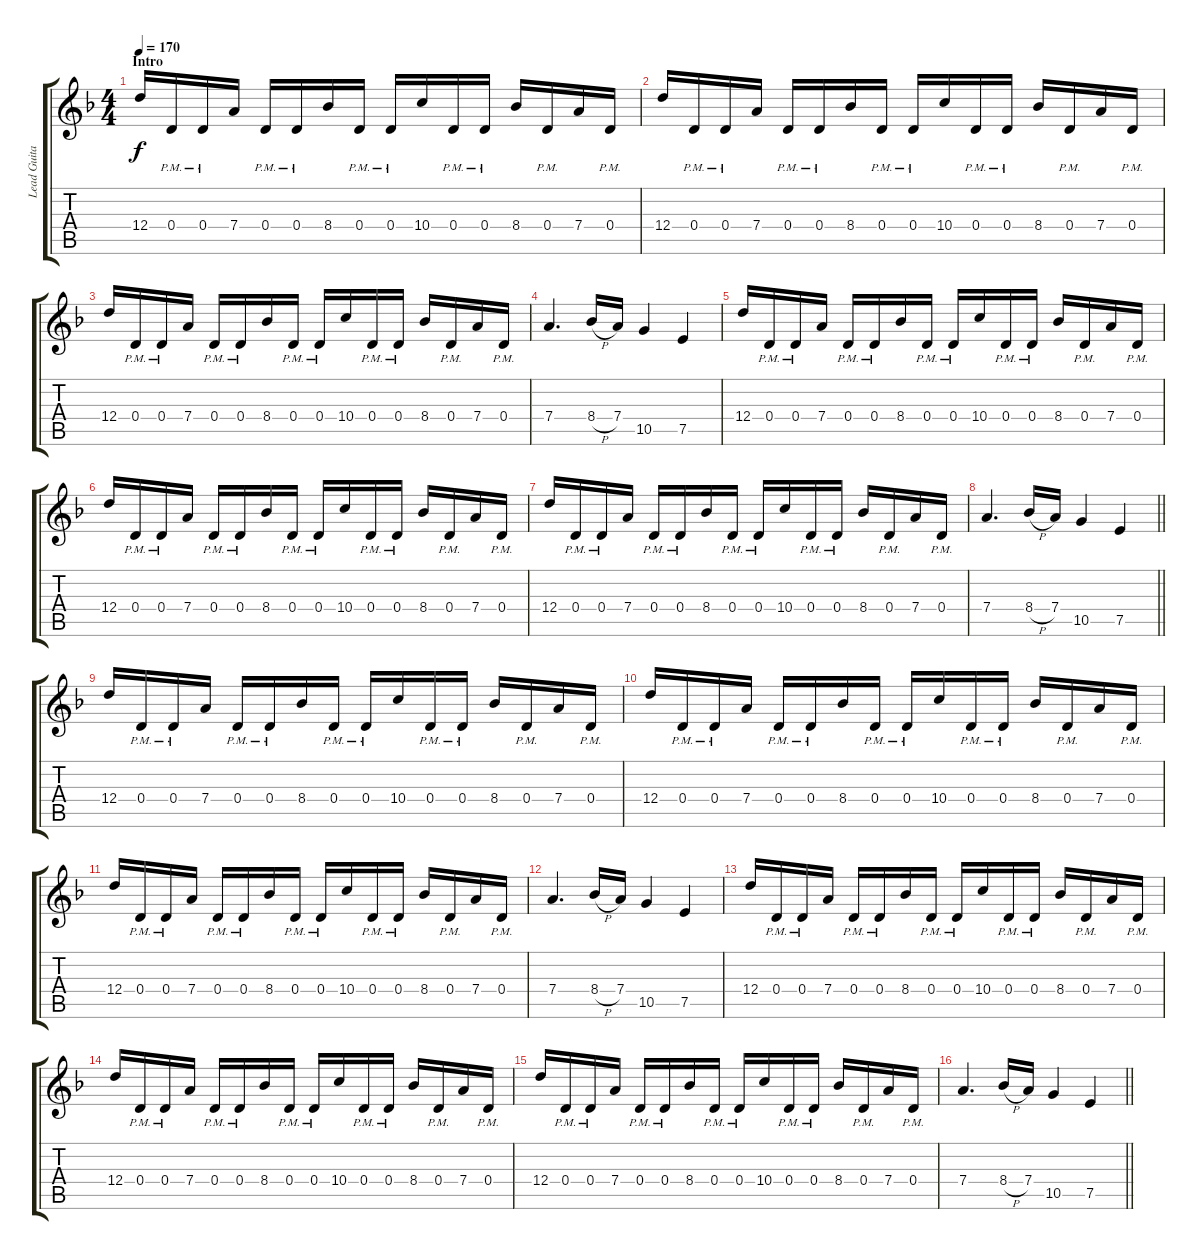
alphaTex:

\track ("Lead Guitar 1: Juha-Pekka Alanen" "Lead Guita") {instrument overdrivenguitar}
\staff {score tabs}
\tuning (E4 B3 G3 D3 A2 E2) {hide}
\ts (4 4)
\section ("" "Intro")
\tempo 170
\clef g2
\ks dminor
12.4.16{dy f instrument overdrivenguitar} 0.4{pm}.16 0.4{pm}.16 7.4.16 0.4{pm}.16 0.4{pm}.16 8.4.16 0.4{pm}.16 0.4{pm}.16 10.4.16 0.4{pm}.16 0.4{pm}.16 8.4.16 0.4{pm}.16 7.4.16 0.4{pm}.16 |
12.4.16 0.4{pm}.16 0.4{pm}.16 7.4.16 0.4{pm}.16 0.4{pm}.16 8.4.16 0.4{pm}.16 0.4{pm}.16 10.4.16 0.4{pm}.16 0.4{pm}.16 8.4.16 0.4{pm}.16 7.4.16 0.4{pm}.16 |
12.4.16 0.4{pm}.16 0.4{pm}.16 7.4.16 0.4{pm}.16 0.4{pm}.16 8.4.16 0.4{pm}.16 0.4{pm}.16 10.4.16 0.4{pm}.16 0.4{pm}.16 8.4.16 0.4{pm}.16 7.4.16 0.4{pm}.16 |
7.4.4{d} 8.4{h}.16 7.4.16 10.5.4 7.5.4 |
12.4.16 0.4{pm}.16 0.4{pm}.16 7.4.16 0.4{pm}.16 0.4{pm}.16 8.4.16 0.4{pm}.16 0.4{pm}.16 10.4.16 0.4{pm}.16 0.4{pm}.16 8.4.16 0.4{pm}.16 7.4.16 0.4{pm}.16 |
12.4.16 0.4{pm}.16 0.4{pm}.16 7.4.16 0.4{pm}.16 0.4{pm}.16 8.4.16 0.4{pm}.16 0.4{pm}.16 10.4.16 0.4{pm}.16 0.4{pm}.16 8.4.16 0.4{pm}.16 7.4.16 0.4{pm}.16 |
12.4.16 0.4{pm}.16 0.4{pm}.16 7.4.16 0.4{pm}.16 0.4{pm}.16 8.4.16 0.4{pm}.16 0.4{pm}.16 10.4.16 0.4{pm}.16 0.4{pm}.16 8.4.16 0.4{pm}.16 7.4.16 0.4{pm}.16 |
\barLineRight lightlight
7.4.4{d} 8.4{h}.16 7.4.16 10.5.4 7.5.4 |
12.4.16 0.4{pm}.16 0.4{pm}.16 7.4.16 0.4{pm}.16 0.4{pm}.16 8.4.16 0.4{pm}.16 0.4{pm}.16 10.4.16 0.4{pm}.16 0.4{pm}.16 8.4.16 0.4{pm}.16 7.4.16 0.4{pm}.16 |
12.4.16 0.4{pm}.16 0.4{pm}.16 7.4.16 0.4{pm}.16 0.4{pm}.16 8.4.16 0.4{pm}.16 0.4{pm}.16 10.4.16 0.4{pm}.16 0.4{pm}.16 8.4.16 0.4{pm}.16 7.4.16 0.4{pm}.16 |
12.4.16 0.4{pm}.16 0.4{pm}.16 7.4.16 0.4{pm}.16 0.4{pm}.16 8.4.16 0.4{pm}.16 0.4{pm}.16 10.4.16 0.4{pm}.16 0.4{pm}.16 8.4.16 0.4{pm}.16 7.4.16 0.4{pm}.16 |
7.4.4{d} 8.4{h}.16 7.4.16 10.5.4 7.5.4 |
12.4.16 0.4{pm}.16 0.4{pm}.16 7.4.16 0.4{pm}.16 0.4{pm}.16 8.4.16 0.4{pm}.16 0.4{pm}.16 10.4.16 0.4{pm}.16 0.4{pm}.16 8.4.16 0.4{pm}.16 7.4.16 0.4{pm}.16 |
12.4.16 0.4{pm}.16 0.4{pm}.16 7.4.16 0.4{pm}.16 0.4{pm}.16 8.4.16 0.4{pm}.16 0.4{pm}.16 10.4.16 0.4{pm}.16 0.4{pm}.16 8.4.16 0.4{pm}.16 7.4.16 0.4{pm}.16 |
12.4.16 0.4{pm}.16 0.4{pm}.16 7.4.16 0.4{pm}.16 0.4{pm}.16 8.4.16 0.4{pm}.16 0.4{pm}.16 10.4.16 0.4{pm}.16 0.4{pm}.16 8.4.16 0.4{pm}.16 7.4.16 0.4{pm}.16 |
\barLineRight lightlight
7.4.4{d} 8.4{h}.16 7.4.16 10.5.4 7.5.4
